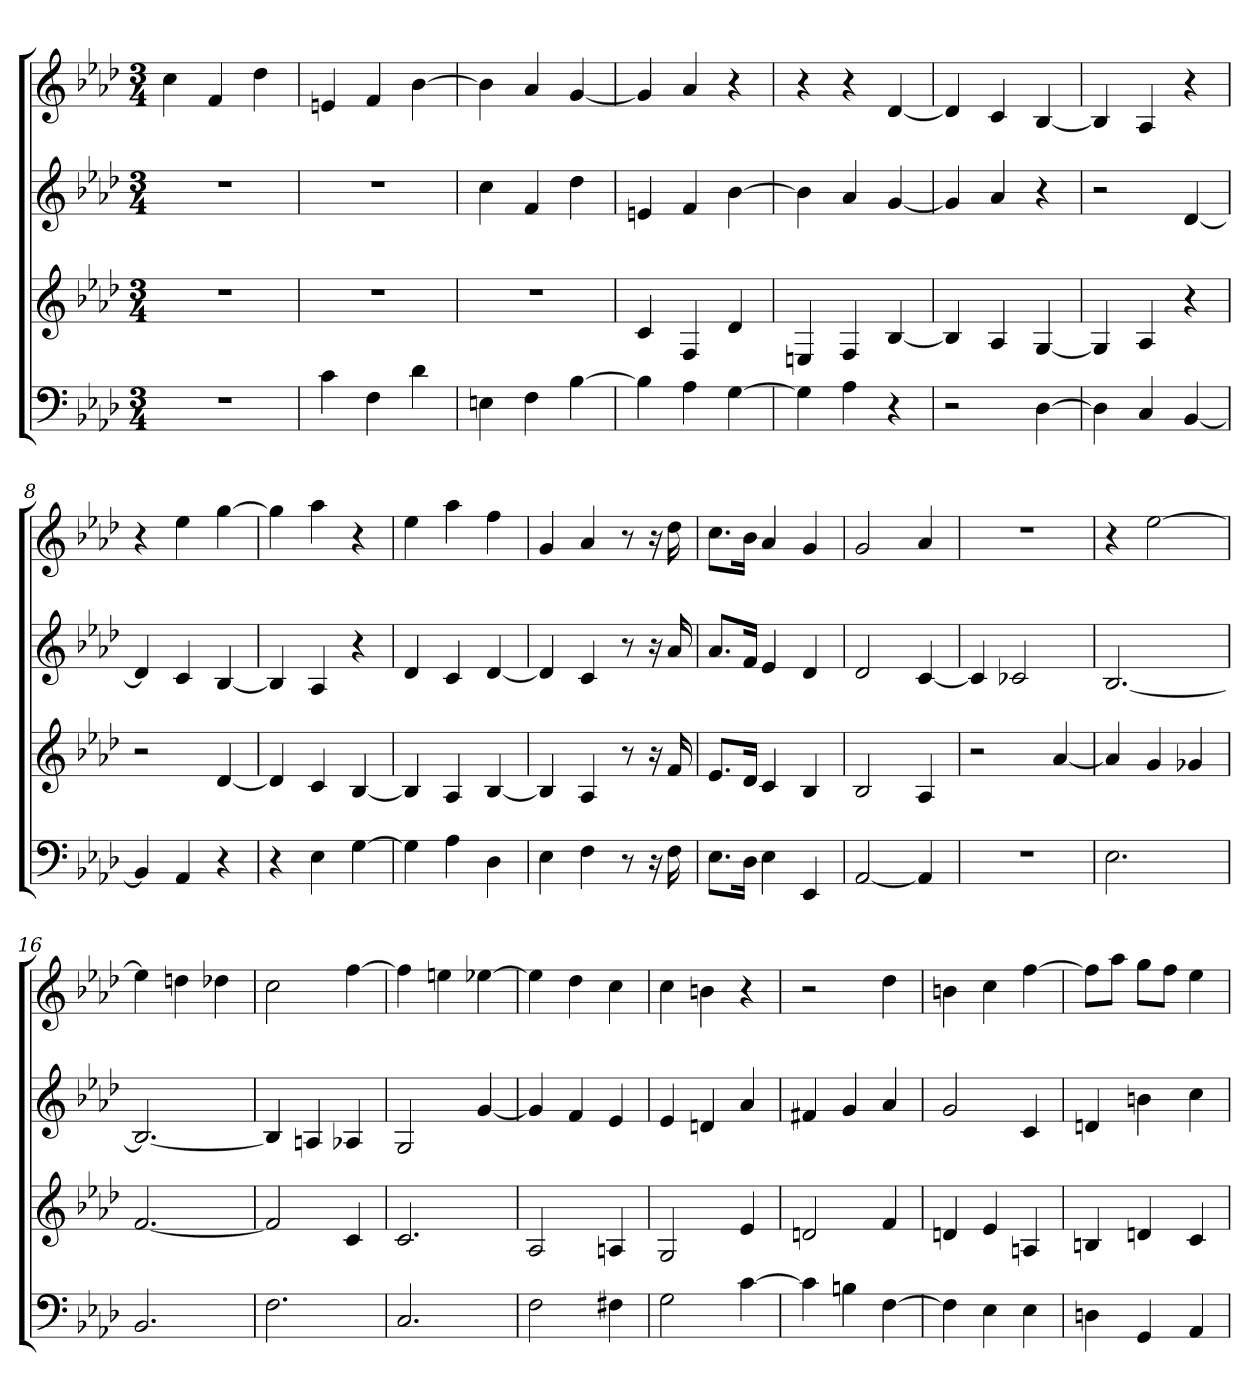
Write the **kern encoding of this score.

**kern	**kern	**kern	**kern
*part4	*part3	*part2	*part1
*staff4	*staff3	*staff2	*staff1
*k[b-e-a-d-]	*k[b-e-a-d-]	*k[b-e-a-d-]	*k[b-e-a-d-]
*f:	*f:	*f:	*f:
*M3/4	*M3/4	*M3/4	*M3/4
=	=	=	=
2.r	2.r	2.r	4cc
.	.	.	4f
.	.	.	4dd-
=2	=2	=2	=2
4c	2.r	2.r	4en
4F	.	.	4f
4d-	.	.	[4b-
=3	=3	=3	=3
4En	2.r	4cc	4b-]
4F	.	4f	4a-
[4B-	.	4dd-	[4g
=4	=4	=4	=4
4B-]	4c	4en	4g]
4A-	4F	4f	4a-
[4G	4d-	[4b-	4r
=5	=5	=5	=5
4G]	4En	4b-]	4r
4A-	4F	4a-	4r
4r	[4B-	[4g	[4d-
=6	=6	=6	=6
2r	4B-]	4g]	4d-]
.	4A-	4a-	4c
[4D-	[4G	4r	[4B-
=7	=7	=7	=7
4D-]	4G]	2r	4B-]
4C	4A-	.	4A-
[4BB-	4r	[4d-	4r
=8	=8	=8	=8
4BB-]	2r	4d-]	4r
4AA-	.	4c	4ee-
4r	[4d-	[4B-	[4gg
=9	=9	=9	=9
4r	4d-]	4B-]	4gg]
4E-	4c	4A-	4aa-
[4G	[4B-	4r	4r
=10	=10	=10	=10
4G]	4B-]	4d-	4ee-
4A-	4A-	4c	4aa-
4D-	[4B-	[4d-	4ff
=11	=11	=11	=11
4E-	4B-]	4d-]	4g
4F	4A-	4c	4a-
8r	8r	8r	8r
16r	16r	16r	16r
16F	16f	16a-	16dd-
=12	=12	=12	=12
8.E-L	8.e-L	8.a-L	8.ccL
16D-Jk	16d-Jk	16fJk	16b-Jk
4E-	4c	4e-	4a-
4EE-	4B-	4d-	4g
=13	=13	=13	=13
[2AA-	2B-	2d-	2g
4AA-]	4A-	[4c	4a-
=14	=14	=14	=14
2.r	2r	4c]	2.r
.	.	2c-X	.
.	[4a-	.	.
=15	=15	=15	=15
2.E-	4a-]	[2.B-	4r
.	4g	.	[2ee-
.	4g-X	.	.
=16	=16	=16	=16
2.BB-	[2.f	2.B-_	4ee-]
.	.	.	4ddn
.	.	.	4dd-X
=17	=17	=17	=17
2.F	2f]	4B-]	2cc
.	.	4An	.
.	4c	4A-X	[4ff
=18	=18	=18	=18
2.C	2.c	2G	4ff]
.	.	.	4een
.	.	[4g	[4ee-X
=19	=19	=19	=19
2F	2A-	4g]	4ee-]
.	.	4f	4dd-
4F#X	4An	4e-	4cc
=20	=20	=20	=20
2G	2G	4e-	4cc
.	.	4dn	4bn
[4c	4e-	4a-	4r
=21	=21	=21	=21
4c]	2dn	4f#X	2r
4Bn	.	4g	.
[4F	4f	4a-	4dd-
=22	=22	=22	=22
4F]	4dn	2g	4bn
4E-	4e-	.	4cc
4E-	4An	4c	[4ff
=23	=23	=23	=23
4Dn	4Bn	4dn	8ffL]
.	.	.	8aa-J
4GG	4dn	4bn	8ggL
.	.	.	8ffJ
4AA-	4c	4cc	4ee-
=	=	=	=
*-	*-	*-	*-
